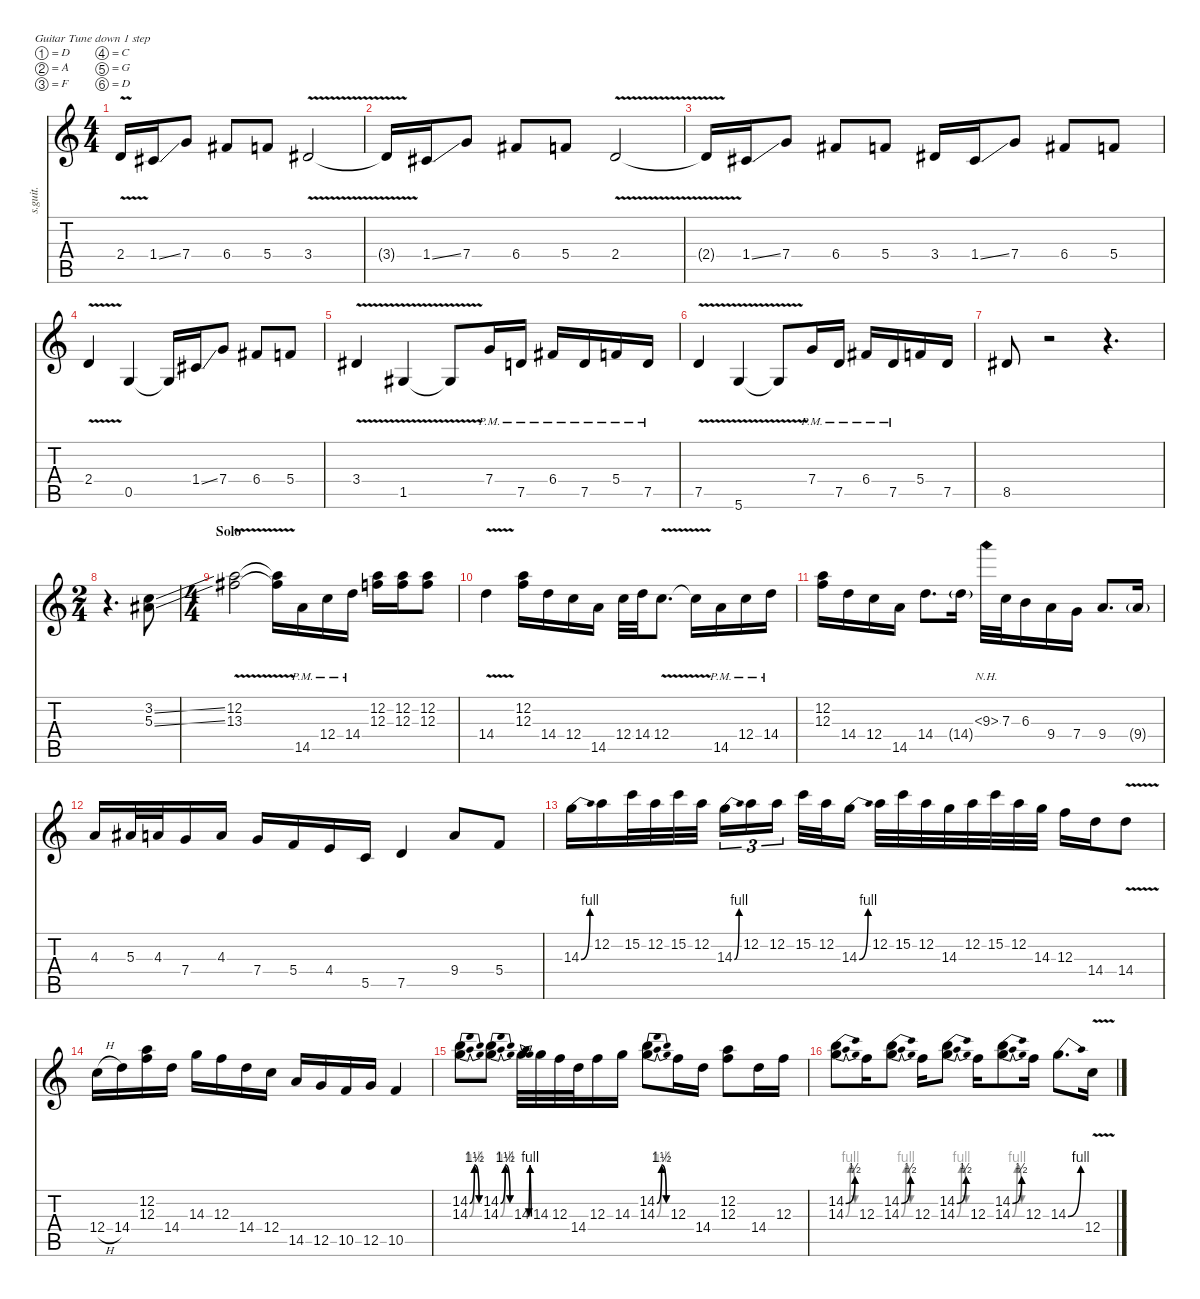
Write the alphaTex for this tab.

\defaultSystemsLayout 4
\hideDynamics
\bracketExtendMode nobrackets
\track ("Kirk Hammett (Lead)" "s.guit.") {instrument distortionguitar}
\staff {score tabs}
\tuning (D4 A3 F3 C3 G2 D2)
\ts (4 4)
\tempo (89 hide)
\clef g2
\ks c
2.4{v t}.16{lyrics (0 "") lyrics (1 "") lyrics (2 "") lyrics (3 "") lyrics (4 "") dy f} 1.4{ss acc #}.16{lyrics (0 "") lyrics (1 "") lyrics (2 "") lyrics (3 "") lyrics (4 "")} 7.4.8{lyrics (0 "") lyrics (1 "") lyrics (2 "") lyrics (3 "") lyrics (4 "")} 6.4{acc #}.8{lyrics (0 "") lyrics (1 "") lyrics (2 "") lyrics (3 "") lyrics (4 "")} 5.4.8{lyrics (0 "") lyrics (1 "") lyrics (2 "") lyrics (3 "") lyrics (4 "")} 3.4{v acc #}.2{lyrics (0 "") lyrics (1 "") lyrics (2 "") lyrics (3 "") lyrics (4 "")} |
3.4{v t acc #}.16{lyrics (0 "") lyrics (1 "") lyrics (2 "") lyrics (3 "") lyrics (4 "")} 1.4{ss acc #}.16{lyrics (0 "") lyrics (1 "") lyrics (2 "") lyrics (3 "") lyrics (4 "")} 7.4.8{lyrics (0 "") lyrics (1 "") lyrics (2 "") lyrics (3 "") lyrics (4 "")} 6.4{acc #}.8{lyrics (0 "") lyrics (1 "") lyrics (2 "") lyrics (3 "") lyrics (4 "")} 5.4.8{lyrics (0 "") lyrics (1 "") lyrics (2 "") lyrics (3 "") lyrics (4 "")} 2.4{v}.2{lyrics (0 "") lyrics (1 "") lyrics (2 "") lyrics (3 "") lyrics (4 "")} |
\tempo (90 hide)
2.4{v t}.16{lyrics (0 "") lyrics (1 "") lyrics (2 "") lyrics (3 "") lyrics (4 "")} 1.4{ss acc #}.16{lyrics (0 "") lyrics (1 "") lyrics (2 "") lyrics (3 "") lyrics (4 "")} 7.4.8{lyrics (0 "") lyrics (1 "") lyrics (2 "") lyrics (3 "") lyrics (4 "")} 6.4{acc #}.8{lyrics (0 "") lyrics (1 "") lyrics (2 "") lyrics (3 "") lyrics (4 "")} 5.4.8{lyrics (0 "") lyrics (1 "") lyrics (2 "") lyrics (3 "") lyrics (4 "")} 3.4{acc #}.16{lyrics (0 "") lyrics (1 "") lyrics (2 "") lyrics (3 "") lyrics (4 "")} 1.4{ss acc #}.16{lyrics (0 "") lyrics (1 "") lyrics (2 "") lyrics (3 "") lyrics (4 "")} 7.4.8{lyrics (0 "") lyrics (1 "") lyrics (2 "") lyrics (3 "") lyrics (4 "")} 6.4{acc #}.8{lyrics (0 "") lyrics (1 "") lyrics (2 "") lyrics (3 "") lyrics (4 "")} 5.4.8{lyrics (0 "") lyrics (1 "") lyrics (2 "") lyrics (3 "") lyrics (4 "")} |
\tempo (89 hide)
2.4{v}.4{lyrics (0 "") lyrics (1 "") lyrics (2 "") lyrics (3 "") lyrics (4 "")} 0.5.4{lyrics (0 "") lyrics (1 "") lyrics (2 "") lyrics (3 "") lyrics (4 "")} 0.5{t}.16{lyrics (0 "") lyrics (1 "") lyrics (2 "") lyrics (3 "") lyrics (4 "")} 1.4{ss acc #}.16{lyrics (0 "") lyrics (1 "") lyrics (2 "") lyrics (3 "") lyrics (4 "")} 7.4.8{lyrics (0 "") lyrics (1 "") lyrics (2 "") lyrics (3 "") lyrics (4 "")} 6.4{acc #}.8{lyrics (0 "") lyrics (1 "") lyrics (2 "") lyrics (3 "") lyrics (4 "")} 5.4.8{lyrics (0 "") lyrics (1 "") lyrics (2 "") lyrics (3 "") lyrics (4 "")} |
3.4{v acc #}.4{lyrics (0 "") lyrics (1 "") lyrics (2 "") lyrics (3 "") lyrics (4 "")} 1.5{v acc #}.4{lyrics (0 "") lyrics (1 "") lyrics (2 "") lyrics (3 "") lyrics (4 "")} 1.5{v t acc #}.8{lyrics (0 "") lyrics (1 "") lyrics (2 "") lyrics (3 "") lyrics (4 "")} 7.4{pm}.16{lyrics (0 "") lyrics (1 "") lyrics (2 "") lyrics (3 "") lyrics (4 "")} 7.5{pm}.16{lyrics (0 "") lyrics (1 "") lyrics (2 "") lyrics (3 "") lyrics (4 "")} 6.4{pm acc #}.16{lyrics (0 "") lyrics (1 "") lyrics (2 "") lyrics (3 "") lyrics (4 "")} 7.5{pm}.16{lyrics (0 "") lyrics (1 "") lyrics (2 "") lyrics (3 "") lyrics (4 "")} 5.4{pm}.16{lyrics (0 "") lyrics (1 "") lyrics (2 "") lyrics (3 "") lyrics (4 "")} 7.5{pm}.16{lyrics (0 "") lyrics (1 "") lyrics (2 "") lyrics (3 "") lyrics (4 "")} |
\tempo (88 hide)
7.5{v}.4{lyrics (0 "") lyrics (1 "") lyrics (2 "") lyrics (3 "") lyrics (4 "")} 5.6{v}.4{lyrics (0 "") lyrics (1 "") lyrics (2 "") lyrics (3 "") lyrics (4 "")} 5.6{v t}.8{lyrics (0 "") lyrics (1 "") lyrics (2 "") lyrics (3 "") lyrics (4 "")} 7.4{pm}.16{lyrics (0 "") lyrics (1 "") lyrics (2 "") lyrics (3 "") lyrics (4 "")} 7.5{pm}.16{lyrics (0 "") lyrics (1 "") lyrics (2 "") lyrics (3 "") lyrics (4 "")} 6.4{pm acc #}.16{lyrics (0 "") lyrics (1 "") lyrics (2 "") lyrics (3 "") lyrics (4 "")} 7.5{pm}.16{lyrics (0 "") lyrics (1 "") lyrics (2 "") lyrics (3 "") lyrics (4 "")} 5.4.16{lyrics (0 "") lyrics (1 "") lyrics (2 "") lyrics (3 "") lyrics (4 "")} 7.5.16{lyrics (0 "") lyrics (1 "") lyrics (2 "") lyrics (3 "") lyrics (4 "")} |
\tempo (90 hide)
8.5{acc #}.8{lyrics (0 "") lyrics (1 "") lyrics (2 "") lyrics (3 "") lyrics (4 "")} r.2 r.4{d} |
\ts (2 4)
\beaming (8 2 2 2 2)
r.4{d} (3.2{ss} 5.3{ss acc #}).8{lyrics (0 "") lyrics (1 "") lyrics (2 "") lyrics (3 "") lyrics (4 "") dy ff} |
\ts (4 4)
\beaming (8 2 2 2 2)
\section ("" "Solo")
\tempo (87 hide)
(12.2{v} 13.3{v acc #}).2{lyrics (0 "") lyrics (1 "") lyrics (2 "") lyrics (3 "") lyrics (4 "")} (12.2{v t} 13.3{v t acc #}).16{lyrics (0 "") lyrics (1 "") lyrics (2 "") lyrics (3 "") lyrics (4 "") dy f} 14.5{pm}.16{lyrics (0 "") lyrics (1 "") lyrics (2 "") lyrics (3 "") lyrics (4 "")} 12.4{pm}.16{lyrics (0 "") lyrics (1 "") lyrics (2 "") lyrics (3 "") lyrics (4 "")} 14.4{pm}.16{lyrics (0 "") lyrics (1 "") lyrics (2 "") lyrics (3 "") lyrics (4 "")} (12.2 12.3).16{lyrics (0 "") lyrics (1 "") lyrics (2 "") lyrics (3 "") lyrics (4 "") dy mp} (12.2 12.3).16{lyrics (0 "") lyrics (1 "") lyrics (2 "") lyrics (3 "") lyrics (4 "") dy f} (12.2 12.3).8{lyrics (0 "") lyrics (1 "") lyrics (2 "") lyrics (3 "") lyrics (4 "")} |
\tempo (89 hide)
14.4{v}.4{lyrics (0 "") lyrics (1 "") lyrics (2 "") lyrics (3 "") lyrics (4 "") dy ff} (12.2 12.3).16{lyrics (0 "") lyrics (1 "") lyrics (2 "") lyrics (3 "") lyrics (4 "") dy mp} 14.4.16{lyrics (0 "") lyrics (1 "") lyrics (2 "") lyrics (3 "") lyrics (4 "") dy ff} 12.4.16{lyrics (0 "") lyrics (1 "") lyrics (2 "") lyrics (3 "") lyrics (4 "")} 14.5.16{lyrics (0 "") lyrics (1 "") lyrics (2 "") lyrics (3 "") lyrics (4 "")} 12.4.32{lyrics (0 "") lyrics (1 "") lyrics (2 "") lyrics (3 "") lyrics (4 "")} 14.4.32{lyrics (0 "") lyrics (1 "") lyrics (2 "") lyrics (3 "") lyrics (4 "")} 12.4{v}.8{d lyrics (0 "") lyrics (1 "") lyrics (2 "") lyrics (3 "") lyrics (4 "")} 12.4{v t}.16{lyrics (0 "") lyrics (1 "") lyrics (2 "") lyrics (3 "") lyrics (4 "")} 14.5{pm}.16{lyrics (0 "") lyrics (1 "") lyrics (2 "") lyrics (3 "") lyrics (4 "")} 12.4{pm}.16{lyrics (0 "") lyrics (1 "") lyrics (2 "") lyrics (3 "") lyrics (4 "")} 14.4{pm}.16{lyrics (0 "") lyrics (1 "") lyrics (2 "") lyrics (3 "") lyrics (4 "")} |
(12.2 12.3).16{lyrics (0 "") lyrics (1 "") lyrics (2 "") lyrics (3 "") lyrics (4 "") dy mp} 14.4.16{lyrics (0 "") lyrics (1 "") lyrics (2 "") lyrics (3 "") lyrics (4 "") dy ff} 12.4.16{lyrics (0 "") lyrics (1 "") lyrics (2 "") lyrics (3 "") lyrics (4 "")} 14.5.16{lyrics (0 "") lyrics (1 "") lyrics (2 "") lyrics (3 "") lyrics (4 "")} 14.4.8{d lyrics (0 "") lyrics (1 "") lyrics (2 "") lyrics (3 "") lyrics (4 "")} 14.4{g}.16{lyrics (0 "") lyrics (1 "") lyrics (2 "") lyrics (3 "") lyrics (4 "") dy fff} 9.3{nh}.32{lyrics (0 "") lyrics (1 "") lyrics (2 "") lyrics (3 "") lyrics (4 "") dy ff} 7.3.32{lyrics (0 "") lyrics (1 "") lyrics (2 "") lyrics (3 "") lyrics (4 "")} 6.3.16{lyrics (0 "") lyrics (1 "") lyrics (2 "") lyrics (3 "") lyrics (4 "")} 9.4.16{lyrics (0 "") lyrics (1 "") lyrics (2 "") lyrics (3 "") lyrics (4 "")} 7.4.16{lyrics (0 "") lyrics (1 "") lyrics (2 "") lyrics (3 "") lyrics (4 "")} 9.4.8{d lyrics (0 "") lyrics (1 "") lyrics (2 "") lyrics (3 "") lyrics (4 "")} 9.4{g}.16{lyrics (0 "") lyrics (1 "") lyrics (2 "") lyrics (3 "") lyrics (4 "") dy fff} |
\tempo (90 hide)
4.3.16{lyrics (0 "") lyrics (1 "") lyrics (2 "") lyrics (3 "") lyrics (4 "") dy ff} 5.3{acc #}.32{lyrics (0 "") lyrics (1 "") lyrics (2 "") lyrics (3 "") lyrics (4 "")} 4.3.32{lyrics (0 "") lyrics (1 "") lyrics (2 "") lyrics (3 "") lyrics (4 "")} 7.4.16{lyrics (0 "") lyrics (1 "") lyrics (2 "") lyrics (3 "") lyrics (4 "")} 4.3.16{lyrics (0 "") lyrics (1 "") lyrics (2 "") lyrics (3 "") lyrics (4 "")} 7.4.16{lyrics (0 "") lyrics (1 "") lyrics (2 "") lyrics (3 "") lyrics (4 "")} 5.4.16{lyrics (0 "") lyrics (1 "") lyrics (2 "") lyrics (3 "") lyrics (4 "")} 4.4.16{lyrics (0 "") lyrics (1 "") lyrics (2 "") lyrics (3 "") lyrics (4 "")} 5.5.16{lyrics (0 "") lyrics (1 "") lyrics (2 "") lyrics (3 "") lyrics (4 "")} 7.5.4{lyrics (0 "") lyrics (1 "") lyrics (2 "") lyrics (3 "") lyrics (4 "")} 9.4.8{lyrics (0 "") lyrics (1 "") lyrics (2 "") lyrics (3 "") lyrics (4 "")} 5.4.8{lyrics (0 "") lyrics (1 "") lyrics (2 "") lyrics (3 "") lyrics (4 "")} |
\tempo (87 hide)
14.3{be (bend 0 0 15 4)}.16{lyrics (0 "") lyrics (1 "") lyrics (2 "") lyrics (3 "") lyrics (4 "")} 12.2.16{lyrics (0 "") lyrics (1 "") lyrics (2 "") lyrics (3 "") lyrics (4 "")} 15.2.32{lyrics (0 "") lyrics (1 "") lyrics (2 "") lyrics (3 "") lyrics (4 "")} 12.2.32{lyrics (0 "") lyrics (1 "") lyrics (2 "") lyrics (3 "") lyrics (4 "")} 15.2.32{lyrics (0 "") lyrics (1 "") lyrics (2 "") lyrics (3 "") lyrics (4 "")} 12.2.32{lyrics (0 "") lyrics (1 "") lyrics (2 "") lyrics (3 "") lyrics (4 "")} 14.3{be (bend 0 0 15 4)}.16{tu (3 2) lyrics (0 "") lyrics (1 "") lyrics (2 "") lyrics (3 "") lyrics (4 "")} 12.2.16{tu (3 2) lyrics (0 "") lyrics (1 "") lyrics (2 "") lyrics (3 "") lyrics (4 "")} 12.2.16{tu (3 2) lyrics (0 "") lyrics (1 "") lyrics (2 "") lyrics (3 "") lyrics (4 "")} 15.2.32{lyrics (0 "") lyrics (1 "") lyrics (2 "") lyrics (3 "") lyrics (4 "")} 12.2.32{lyrics (0 "") lyrics (1 "") lyrics (2 "") lyrics (3 "") lyrics (4 "")} 14.3{be (bend 0 0 15 4)}.16{lyrics (0 "") lyrics (1 "") lyrics (2 "") lyrics (3 "") lyrics (4 "")} 12.2.32{lyrics (0 "") lyrics (1 "") lyrics (2 "") lyrics (3 "") lyrics (4 "")} 15.2.32{lyrics (0 "") lyrics (1 "") lyrics (2 "") lyrics (3 "") lyrics (4 "")} 12.2.32{lyrics (0 "") lyrics (1 "") lyrics (2 "") lyrics (3 "") lyrics (4 "")} 14.3.32{lyrics (0 "") lyrics (1 "") lyrics (2 "") lyrics (3 "") lyrics (4 "")} 12.2.32{lyrics (0 "") lyrics (1 "") lyrics (2 "") lyrics (3 "") lyrics (4 "")} 15.2.32{lyrics (0 "") lyrics (1 "") lyrics (2 "") lyrics (3 "") lyrics (4 "")} 12.2.32{lyrics (0 "") lyrics (1 "") lyrics (2 "") lyrics (3 "") lyrics (4 "")} 14.3.32{lyrics (0 "") lyrics (1 "") lyrics (2 "") lyrics (3 "") lyrics (4 "")} 12.3.16{lyrics (0 "") lyrics (1 "") lyrics (2 "") lyrics (3 "") lyrics (4 "")} 14.4.16{lyrics (0 "") lyrics (1 "") lyrics (2 "") lyrics (3 "") lyrics (4 "")} 14.4{v}.8{lyrics (0 "") lyrics (1 "") lyrics (2 "") lyrics (3 "") lyrics (4 "")} |
\tempo (89 hide)
12.4{h}.16{lyrics (0 "") lyrics (1 "") lyrics (2 "") lyrics (3 "") lyrics (4 "")} 14.4.16{lyrics (0 "") lyrics (1 "") lyrics (2 "") lyrics (3 "") lyrics (4 "")} (12.2 12.3).16{lyrics (0 "") lyrics (1 "") lyrics (2 "") lyrics (3 "") lyrics (4 "")} 14.4.16{lyrics (0 "") lyrics (1 "") lyrics (2 "") lyrics (3 "") lyrics (4 "")} 14.3.16{lyrics (0 "") lyrics (1 "") lyrics (2 "") lyrics (3 "") lyrics (4 "")} 12.3.16{lyrics (0 "") lyrics (1 "") lyrics (2 "") lyrics (3 "") lyrics (4 "")} 14.4.16{lyrics (0 "") lyrics (1 "") lyrics (2 "") lyrics (3 "") lyrics (4 "")} 12.4.16{lyrics (0 "") lyrics (1 "") lyrics (2 "") lyrics (3 "") lyrics (4 "")} 14.5.16{lyrics (0 "") lyrics (1 "") lyrics (2 "") lyrics (3 "") lyrics (4 "")} 12.5.16{lyrics (0 "") lyrics (1 "") lyrics (2 "") lyrics (3 "") lyrics (4 "")} 10.5.16{lyrics (0 "") lyrics (1 "") lyrics (2 "") lyrics (3 "") lyrics (4 "")} 12.5.16{lyrics (0 "") lyrics (1 "") lyrics (2 "") lyrics (3 "") lyrics (4 "")} 10.5.4{lyrics (0 "") lyrics (1 "") lyrics (2 "") lyrics (3 "") lyrics (4 "")} |
\tempo (88 hide)
(14.2{be (bendrelease 0 0 30 6 30 6 60 0)} 14.3{be (bendrelease 0 0 30 4 30 4 60 0)}).8{lyrics (0 "") lyrics (1 "") lyrics (2 "") lyrics (3 "") lyrics (4 "")} (14.2{be (bendrelease 0 0 30 6 30 6 60 0)} 14.3{be (bendrelease 0 0 30 4 30 4 60 0)}).8{lyrics (0 "") lyrics (1 "") lyrics (2 "") lyrics (3 "") lyrics (4 "")} 14.3{be (bendrelease 0 0 30 4 30 4 60 0)}.32{lyrics (0 "") lyrics (1 "") lyrics (2 "") lyrics (3 "") lyrics (4 "")} 14.3.32{lyrics (0 "") lyrics (1 "") lyrics (2 "") lyrics (3 "") lyrics (4 "")} 12.3.32{lyrics (0 "") lyrics (1 "") lyrics (2 "") lyrics (3 "") lyrics (4 "")} 14.4.32{lyrics (0 "") lyrics (1 "") lyrics (2 "") lyrics (3 "") lyrics (4 "")} 12.3.16{lyrics (0 "") lyrics (1 "") lyrics (2 "") lyrics (3 "") lyrics (4 "")} 14.3.16{lyrics (0 "") lyrics (1 "") lyrics (2 "") lyrics (3 "") lyrics (4 "")} (14.2{be (bendrelease 0 0 30 6 30 6 60 0)} 14.3{be (bendrelease 0 0 30 4 30 4 60 0)}).8{lyrics (0 "") lyrics (1 "") lyrics (2 "") lyrics (3 "") lyrics (4 "")} 12.3.16{lyrics (0 "") lyrics (1 "") lyrics (2 "") lyrics (3 "") lyrics (4 "")} 14.4.16{lyrics (0 "") lyrics (1 "") lyrics (2 "") lyrics (3 "") lyrics (4 "")} (12.2 12.3).8{lyrics (0 "") lyrics (1 "") lyrics (2 "") lyrics (3 "") lyrics (4 "")} 14.4.16{lyrics (0 "") lyrics (1 "") lyrics (2 "") lyrics (3 "") lyrics (4 "")} 12.3.16{lyrics (0 "") lyrics (1 "") lyrics (2 "") lyrics (3 "") lyrics (4 "")} |
\tempo (90 hide)
(14.2{be (bend 0 0 15 2)} 14.3{be (bendrelease 0 0 30 4 30 4 60 0)}).8{lyrics (0 "") lyrics (1 "") lyrics (2 "") lyrics (3 "") lyrics (4 "")} 12.3.16{lyrics (0 "") lyrics (1 "") lyrics (2 "") lyrics (3 "") lyrics (4 "")} (14.2{be (bend 0 0 15 2)} 14.3{be (bendrelease 0 0 30 4 30 4 60 0)}).8{lyrics (0 "") lyrics (1 "") lyrics (2 "") lyrics (3 "") lyrics (4 "")} 12.3.16{lyrics (0 "") lyrics (1 "") lyrics (2 "") lyrics (3 "") lyrics (4 "")} (14.2{be (bend 0 0 15 2)} 14.3{be (bendrelease 0 0 30 4 30 4 60 0)}).8{lyrics (0 "") lyrics (1 "") lyrics (2 "") lyrics (3 "") lyrics (4 "")} 12.3.16{lyrics (0 "") lyrics (1 "") lyrics (2 "") lyrics (3 "") lyrics (4 "")} (14.2{be (bend 0 0 15 2)} 14.3{be (bendrelease 0 0 30 4 30 4 60 0)}).8{lyrics (0 "") lyrics (1 "") lyrics (2 "") lyrics (3 "") lyrics (4 "")} 12.3.16{lyrics (0 "") lyrics (1 "") lyrics (2 "") lyrics (3 "") lyrics (4 "")} 14.3{be (bend 0 0 15 4)}.8{d lyrics (0 "") lyrics (1 "") lyrics (2 "") lyrics (3 "") lyrics (4 "")} 12.4{v}.16{lyrics (0 "") lyrics (1 "") lyrics (2 "") lyrics (3 "") lyrics (4 "")}
